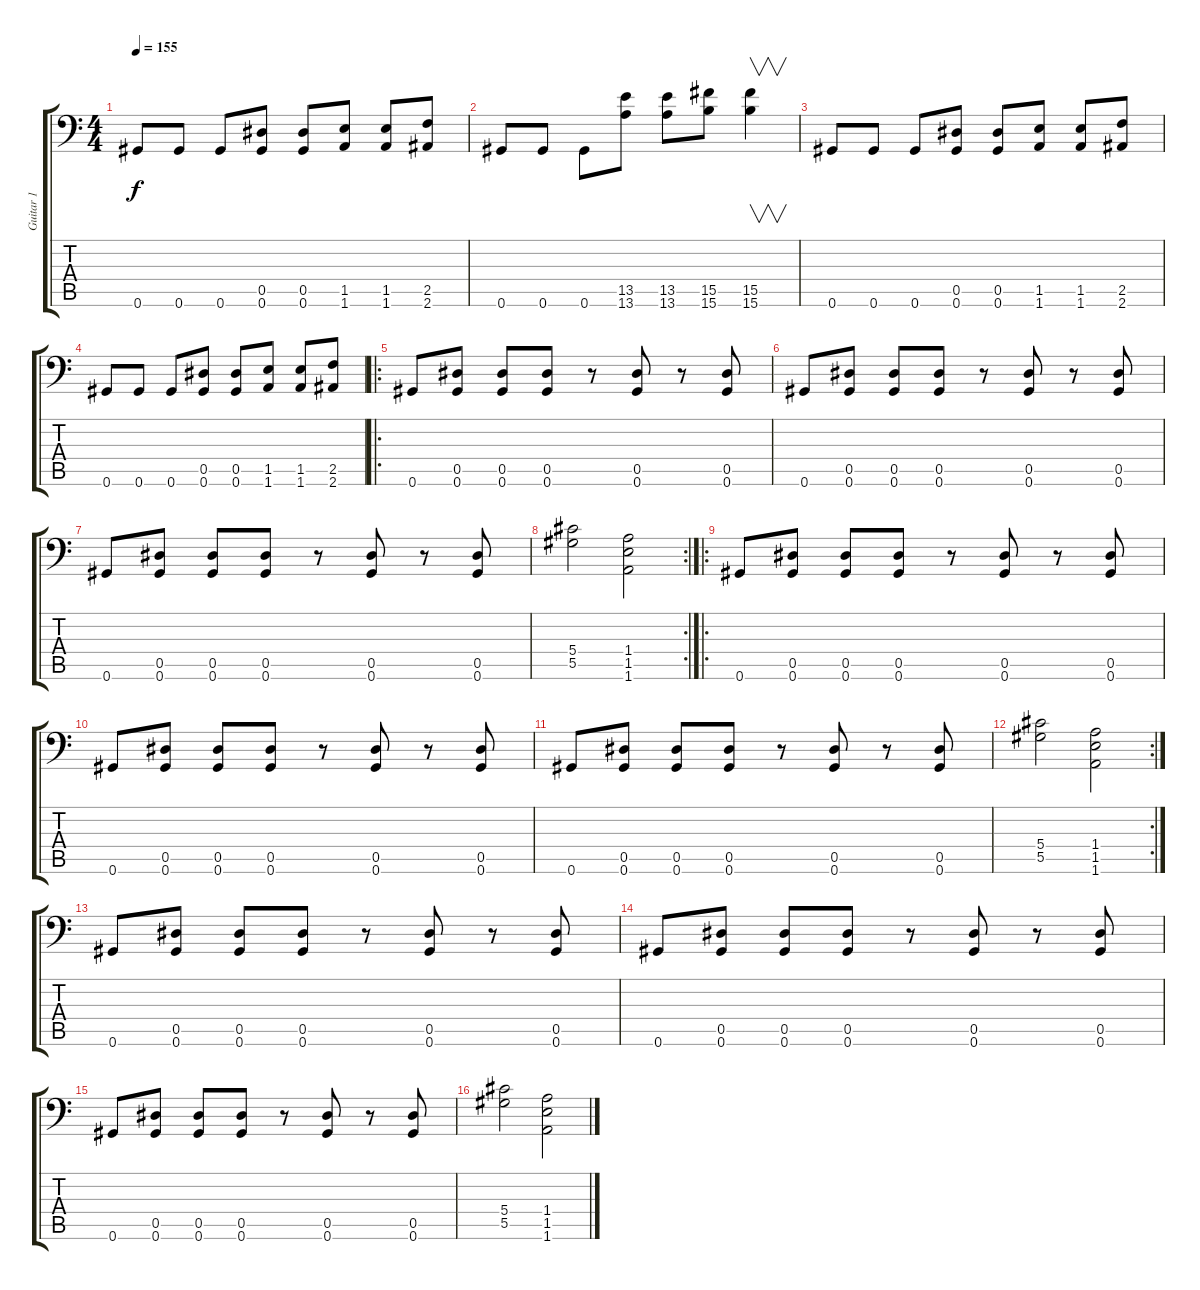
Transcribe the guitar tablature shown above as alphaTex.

\track ("Guitar 1" "Guitar 1") {instrument overdrivenguitar}
\staff {score tabs}
\tuning (Bb3 F3 Db3 Ab2 Eb2 Ab1) {hide}
\ts (4 4)
\tempo 155
\clef f4
\ks c
0.6.8{dy f} 0.6.8 0.6.8 (0.5 0.6).8 (0.5 0.6).8 (1.5 1.6).8 (1.5 1.6).8 (2.5 2.6).8 |
0.6.8 0.6.8 0.6.8 (13.5 13.6).8 (13.5 13.6).8 (15.5 15.6).8 (15.5 15.6).4{v} |
0.6.8 0.6.8 0.6.8 (0.5 0.6).8 (0.5 0.6).8 (1.5 1.6).8 (1.5 1.6).8 (2.5 2.6).8 |
0.6.8 0.6.8 0.6.8 (0.5 0.6).8 (0.5 0.6).8 (1.5 1.6).8 (1.5 1.6).8 (2.5 2.6).8 |
\ro
0.6.8 (0.5 0.6).8 (0.5 0.6).8 (0.5 0.6).8 r.8 (0.5 0.6).8 r.8 (0.5 0.6).8 |
0.6.8 (0.5 0.6).8 (0.5 0.6).8 (0.5 0.6).8 r.8 (0.5 0.6).8 r.8 (0.5 0.6).8 |
0.6.8 (0.5 0.6).8 (0.5 0.6).8 (0.5 0.6).8 r.8 (0.5 0.6).8 r.8 (0.5 0.6).8 |
\rc 2
(5.4 5.5).2 (1.4 1.5 1.6).2 |
\ro
0.6.8 (0.5 0.6).8 (0.5 0.6).8 (0.5 0.6).8 r.8 (0.5 0.6).8 r.8 (0.5 0.6).8 |
0.6.8 (0.5 0.6).8 (0.5 0.6).8 (0.5 0.6).8 r.8 (0.5 0.6).8 r.8 (0.5 0.6).8 |
0.6.8 (0.5 0.6).8 (0.5 0.6).8 (0.5 0.6).8 r.8 (0.5 0.6).8 r.8 (0.5 0.6).8 |
\rc 2
(5.4 5.5).2 (1.4 1.5 1.6).2 |
0.6.8 (0.5 0.6).8 (0.5 0.6).8 (0.5 0.6).8 r.8 (0.5 0.6).8 r.8 (0.5 0.6).8 |
0.6.8 (0.5 0.6).8 (0.5 0.6).8 (0.5 0.6).8 r.8 (0.5 0.6).8 r.8 (0.5 0.6).8 |
0.6.8 (0.5 0.6).8 (0.5 0.6).8 (0.5 0.6).8 r.8 (0.5 0.6).8 r.8 (0.5 0.6).8 |
(5.4 5.5).2 (1.4 1.5 1.6).2
